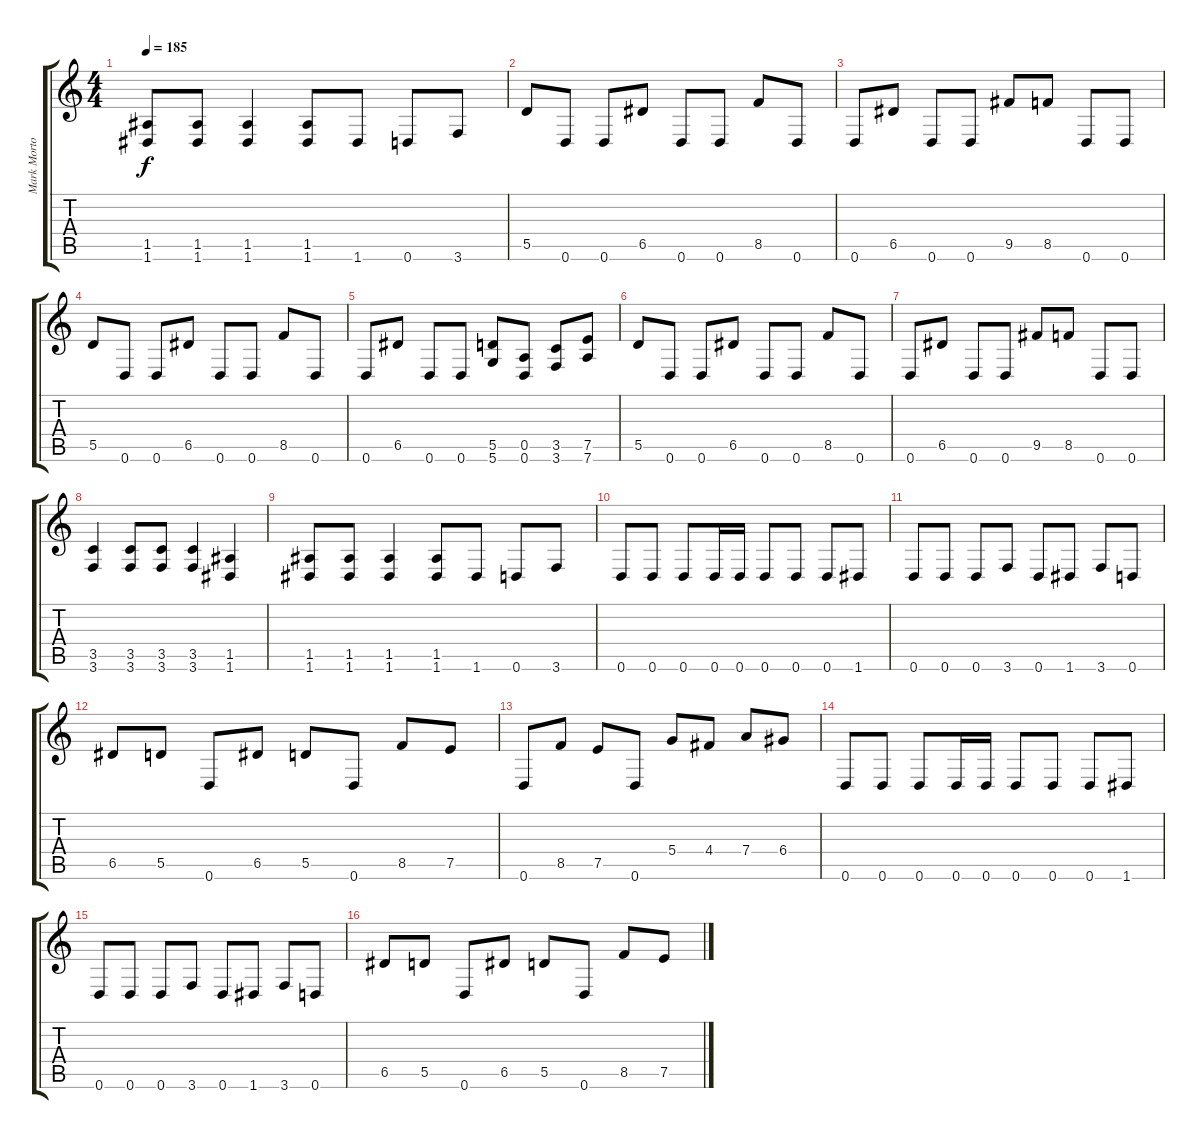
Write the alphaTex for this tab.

\track ("Mark Morton" "Mark Morto") {instrument distortionguitar}
\staff {score tabs}
\tuning (E4 B3 G3 D3 A2 D2) {hide}
\ts (4 4)
\tempo 185
\clef g2
\ks c
(1.5 1.6).8{dy f} (1.5 1.6).8 (1.5 1.6).4 (1.5 1.6).8 1.6.8 0.6.8 3.6.8 |
5.5.8 0.6.8 0.6.8 6.5.8 0.6.8 0.6.8 8.5.8 0.6.8 |
0.6.8 6.5.8 0.6.8 0.6.8 9.5.8 8.5.8 0.6.8 0.6.8 |
5.5.8 0.6.8 0.6.8 6.5.8 0.6.8 0.6.8 8.5.8 0.6.8 |
0.6.8 6.5.8 0.6.8 0.6.8 (5.5 5.6).8 (0.5 0.6).8 (3.5 3.6).8 (7.5 7.6).8 |
5.5.8 0.6.8 0.6.8 6.5.8 0.6.8 0.6.8 8.5.8 0.6.8 |
0.6.8 6.5.8 0.6.8 0.6.8 9.5.8 8.5.8 0.6.8 0.6.8 |
(3.5 3.6).4 (3.5 3.6).8 (3.5 3.6).8 (3.5 3.6).4 (1.5 1.6).4 |
(1.5 1.6).8 (1.5 1.6).8 (1.5 1.6).4 (1.5 1.6).8 1.6.8 0.6.8 3.6.8 |
0.6.8 0.6.8 0.6.8 0.6.16 0.6.16 0.6.8 0.6.8 0.6.8 1.6.8 |
0.6.8 0.6.8 0.6.8 3.6.8 0.6.8 1.6.8 3.6.8 0.6.8 |
6.5.8 5.5.8 0.6.8 6.5.8 5.5.8 0.6.8 8.5.8 7.5.8 |
0.6.8 8.5.8 7.5.8 0.6.8 5.4.8 4.4.8 7.4.8 6.4.8 |
0.6.8 0.6.8 0.6.8 0.6.16 0.6.16 0.6.8 0.6.8 0.6.8 1.6.8 |
0.6.8 0.6.8 0.6.8 3.6.8 0.6.8 1.6.8 3.6.8 0.6.8 |
6.5.8 5.5.8 0.6.8 6.5.8 5.5.8 0.6.8 8.5.8 7.5.8
